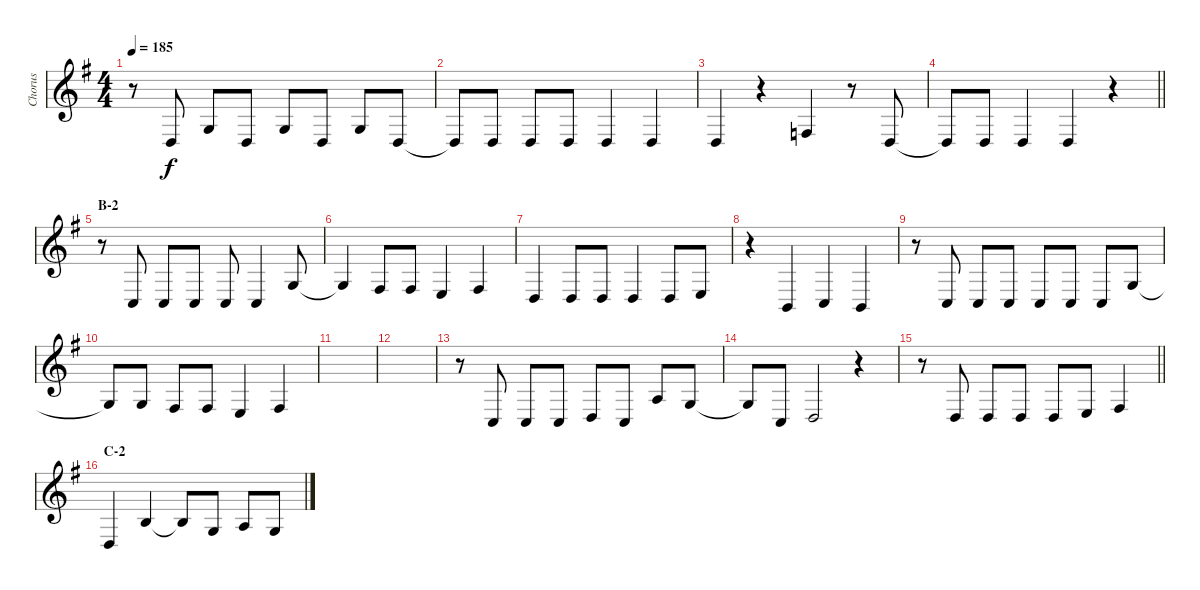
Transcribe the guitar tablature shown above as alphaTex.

\track ("Chorus" "Chorus") {instrument viola}
\staff {score}
\tuning (E4 B3 G3 D3 A2 E2) {hide}
\ts (4 4)
\tempo 185
\clef g2
\ks g
r.8{dy f} 0.4.8 0.3.8 0.4.8 0.3.8 0.4.8 0.3.8 0.4.8 |
0.4{t}.8 0.4.8 0.4.8 0.4.8 0.4.4 0.4.4 |
0.4.4 r.4 3.4.4 r.8 0.4.8 |
\barLineRight lightlight
0.4{t}.8 0.4.8 0.4.4 0.4.4 r.4 |
\section ("" "B-2")
r.8 3.5.8 3.5.8 3.5.8 3.5.8 3.5.4 0.3.8 |
0.3{t}.4 4.4.8 4.4.8 2.4.4 4.4.4 |
0.4.4 0.4.8 0.4.8 0.4.4 0.4.8 2.4.8 |
r.4 2.5.4 3.5.4 2.5.4 |
r.8 3.5.8 3.5.8 3.5.8 3.5.8 3.5.8 3.5.8 0.3.8 |
0.3{t}.8 0.3.8 4.4.8 4.4.8 2.4.4 4.4.4 |
|
|
r.8 3.5.8 3.5.8 3.5.8 0.4.8 3.5.8 2.3.8 0.3.8 |
0.3{t}.8 3.5.8 0.4.2 r.4 |
\barLineRight lightlight
r.8 0.4.8 0.4.8 0.4.8 0.4.8 2.4.8 4.4.4 |
\section ("" "C-2")
0.4.4 0.2.4 0.2{t}.8 0.3.8 2.3.8 0.3.8
